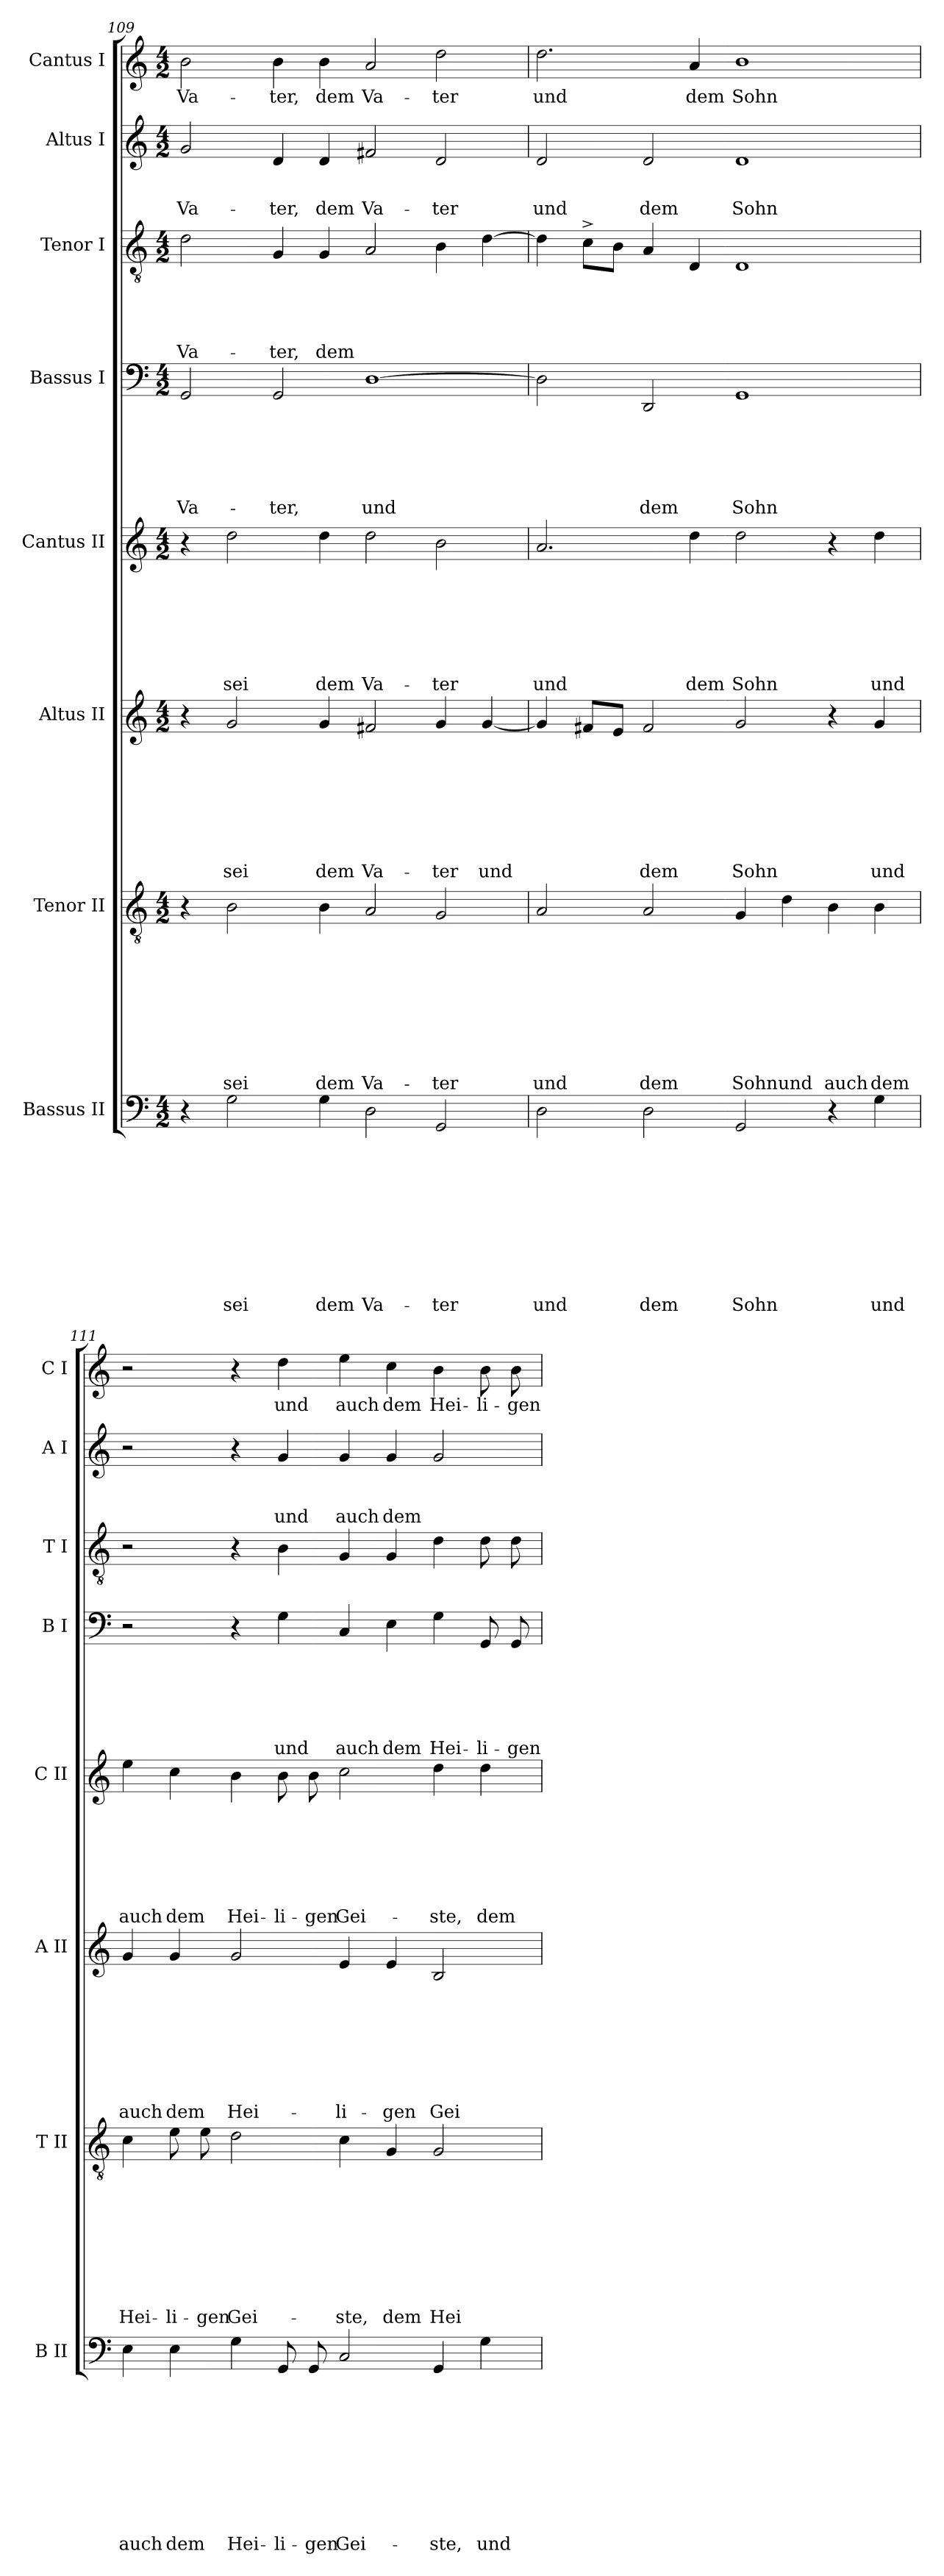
**kern	**text	**text	**text	**text	**text	**text	**text	**text	**text	**text	**kern	**text	**text	**text	**text	**text	**text	**text	**text	**text	**kern	**text	**text	**text	**text	**text	**text	**text	**text	**kern	**text	**text	**text	**text	**text	**text	**text	**kern	**text	**text	**text	**text	**text	**text	**kern	**text	**text	**text	**text	**text	**kern	**text	**text	**text	**kern	**text
*part8	*part8	*part8	*part8	*part8	*part8	*part8	*part8	*part8	*part8	*part8	*part7	*part7	*part7	*part7	*part7	*part7	*part7	*part7	*part7	*part7	*part6	*part6	*part6	*part6	*part6	*part6	*part6	*part6	*part6	*part5	*part5	*part5	*part5	*part5	*part5	*part5	*part5	*part4	*part4	*part4	*part4	*part4	*part4	*part4	*part3	*part3	*part3	*part3	*part3	*part3	*part2	*part2	*part2	*part2	*part1	*part1
*staff8	*staff8	*staff8	*staff8	*staff8	*staff8	*staff8	*staff8	*staff8	*staff8	*staff8	*staff7	*staff7	*staff7	*staff7	*staff7	*staff7	*staff7	*staff7	*staff7	*staff7	*staff6	*staff6	*staff6	*staff6	*staff6	*staff6	*staff6	*staff6	*staff6	*staff5	*staff5	*staff5	*staff5	*staff5	*staff5	*staff5	*staff5	*staff4	*staff4	*staff4	*staff4	*staff4	*staff4	*staff4	*staff3	*staff3	*staff3	*staff3	*staff3	*staff3	*staff2	*staff2	*staff2	*staff2	*staff1	*staff1
*I"Bassus II	*	*	*	*	*	*	*	*	*	*	*I"Tenor II	*	*	*	*	*	*	*	*	*	*I"Altus II	*	*	*	*	*	*	*	*	*I"Cantus II	*	*	*	*	*	*	*	*I"Bassus I	*	*	*	*	*	*	*I"Tenor I	*	*	*	*	*	*I"Altus I	*	*	*	*I"Cantus I	*
*I'B II	*	*	*	*	*	*	*	*	*	*	*I'T II	*	*	*	*	*	*	*	*	*	*I'A II	*	*	*	*	*	*	*	*	*I'C II	*	*	*	*	*	*	*	*I'B I	*	*	*	*	*	*	*I'T I	*	*	*	*	*	*I'A I	*	*	*	*I'C I	*
!!LO:LB:g=z
*clefF4	*	*	*	*	*	*	*	*	*	*	*clefGv2	*	*	*	*	*	*	*	*	*	*clefG2	*	*	*	*	*	*	*	*	*clefG2	*	*	*	*	*	*	*	*clefF4	*	*	*	*	*	*	*clefGv2	*	*	*	*	*	*clefG2	*	*	*	*clefG2	*
*k[]	*	*	*	*	*	*	*	*	*	*	*k[]	*	*	*	*	*	*	*	*	*	*k[]	*	*	*	*	*	*	*	*	*k[]	*	*	*	*	*	*	*	*k[]	*	*	*	*	*	*	*k[]	*	*	*	*	*	*k[]	*	*	*	*k[]	*
*C:	*	*	*	*	*	*	*	*	*	*	*C:	*	*	*	*	*	*	*	*	*	*C:	*	*	*	*	*	*	*	*	*C:	*	*	*	*	*	*	*	*C:	*	*	*	*	*	*	*C:	*	*	*	*	*	*C:	*	*	*	*C:	*
*M4/2	*	*	*	*	*	*	*	*	*	*	*M4/2	*	*	*	*	*	*	*	*	*	*M4/2	*	*	*	*	*	*	*	*	*M4/2	*	*	*	*	*	*	*	*M4/2	*	*	*	*	*	*	*M4/2	*	*	*	*	*	*M4/2	*	*	*	*M4/2	*
=109	=109	=109	=109	=109	=109	=109	=109	=109	=109	=109	=109	=109	=109	=109	=109	=109	=109	=109	=109	=109	=109	=109	=109	=109	=109	=109	=109	=109	=109	=109	=109	=109	=109	=109	=109	=109	=109	=109	=109	=109	=109	=109	=109	=109	=109	=109	=109	=109	=109	=109	=109	=109	=109	=109	=109	=109
!	!	!	!	!	!	!	!	!	!	!	!	!	!	!	!	!	!	!	!	!	!	!	!	!	!	!	!	!	!	!	!	!	!	!	!	!	!	!	!	!	!	!	!	!LO:LY:b	!	!	!	!	!	!LO:LY:b	!	!	!	!LO:LY:b	!	!LO:LY:b
4r	.	.	.	.	.	.	.	.	.	.	4r	.	.	.	.	.	.	.	.	.	4r	.	.	.	.	.	.	.	.	4r	.	.	.	.	.	.	.	2GG/	.	.	.	.	.	Va-	2d\	.	.	.	.	Va-	2g/	.	.	Va-	2b\	Va-
!	!	!	!	!	!	!	!	!	!	!LO:LY:b	!	!	!	!	!	!	!	!	!	!LO:LY:b	!	!	!	!	!	!	!	!	!LO:LY:b	!	!	!	!	!	!	!	!LO:LY:b	!	!	!	!	!	!	!	!	!	!	!	!	!	!	!	!	!	!	!
2G\	.	.	.	.	.	.	.	.	.	sei	2B\	.	.	.	.	.	.	.	.	sei	2g/	.	.	.	.	.	.	.	sei	2dd\	.	.	.	.	.	.	sei	.	.	.	.	.	.	.	.	.	.	.	.	.	.	.	.	.	.	.
!	!	!	!	!	!	!	!	!	!	!	!	!	!	!	!	!	!	!	!	!	!	!	!	!	!	!	!	!	!	!	!	!	!	!	!	!	!	!	!	!	!	!	!	!LO:LY:b	!	!	!	!	!	!LO:LY:b	!	!	!	!LO:LY:b	!	!LO:LY:b
.	.	.	.	.	.	.	.	.	.	.	.	.	.	.	.	.	.	.	.	.	.	.	.	.	.	.	.	.	.	.	.	.	.	.	.	.	.	2GG/	.	.	.	.	.	-ter,	4G/	.	.	.	.	-ter,	4d/	.	.	-ter,	4b\	-ter,
!	!	!	!	!	!	!	!	!	!	!LO:LY:b:rj	!	!	!	!	!	!	!	!	!	!LO:LY:b:rj	!	!	!	!	!	!	!	!	!LO:LY:b:rj	!	!	!	!	!	!	!	!LO:LY:b:rj	!	!	!	!	!	!	!	!	!	!	!	!	!LO:LY:b	!	!	!	!LO:LY:b	!	!LO:LY:b
4G\	.	.	.	.	.	.	.	.	.	dem	4B\	.	.	.	.	.	.	.	.	dem	4g/	.	.	.	.	.	.	.	dem	4dd\	.	.	.	.	.	.	dem	.	.	.	.	.	.	.	4G/	.	.	.	.	dem	4d/	.	.	dem	4b\	dem
!	!	!	!	!	!	!	!	!	!	!LO:LY:b:rj	!	!	!	!	!	!	!	!	!	!LO:LY:b:rj	!	!	!	!	!	!	!	!	!LO:LY:b:rj	!	!	!	!	!	!	!	!LO:LY:b:rj	!	!	!	!	!	!	!LO:LY:b	!	!	!	!	!	!	!	!	!	!LO:LY:b	!	!LO:LY:b
2D\	.	.	.	.	.	.	.	.	.	Va-	2A/	.	.	.	.	.	.	.	.	Va-	2f#X/	.	.	.	.	.	.	.	Va-	2dd\	.	.	.	.	.	.	Va-	[>1D	.	.	.	.	.	und	2A/	.	.	.	.	.	2f#X/	.	.	Va-	2a/	Va-
!	!	!	!	!	!	!	!	!	!	!LO:LY:b	!	!	!	!	!	!	!	!	!	!LO:LY:b	!	!	!	!	!	!	!	!	!LO:LY:b	!	!	!	!	!	!	!	!LO:LY:b	!	!	!	!	!	!	!	!	!	!	!	!	!	!	!	!	!LO:LY:b	!	!LO:LY:b
2GG/	.	.	.	.	.	.	.	.	.	-ter	2G/	.	.	.	.	.	.	.	.	-ter	4g/	.	.	.	.	.	.	.	-ter	2b\	.	.	.	.	.	.	-ter	.	.	.	.	.	.	.	4B\	.	.	.	.	.	2d/	.	.	-ter	2dd\	-ter
!	!	!	!	!	!	!	!	!	!	!	!	!	!	!	!	!	!	!	!	!	!	!	!	!	!	!	!	!	!LO:LY:b	!	!	!	!	!	!	!	!	!	!	!	!	!	!	!	!	!	!	!	!	!	!	!	!	!	!	!
.	.	.	.	.	.	.	.	.	.	.	.	.	.	.	.	.	.	.	.	.	[<4g/	.	.	.	.	.	.	.	und	.	.	.	.	.	.	.	.	.	.	.	.	.	.	.	[>4d\	.	.	.	.	.	.	.	.	.	.	.
=110	=110	=110	=110	=110	=110	=110	=110	=110	=110	=110	=110	=110	=110	=110	=110	=110	=110	=110	=110	=110	=110	=110	=110	=110	=110	=110	=110	=110	=110	=110	=110	=110	=110	=110	=110	=110	=110	=110	=110	=110	=110	=110	=110	=110	=110	=110	=110	=110	=110	=110	=110	=110	=110	=110	=110	=110
!	!	!	!	!	!	!	!	!	!	!LO:LY:b	!	!	!	!	!	!	!	!	!	!LO:LY:b	!	!	!	!	!	!	!	!	!	!	!	!	!	!	!	!	!LO:LY:b	!	!	!	!	!	!	!	!	!	!	!	!	!	!	!	!	!LO:LY:b	!	!LO:LY:b
2D\	.	.	.	.	.	.	.	.	.	und	2A/	.	.	.	.	.	.	.	.	und	4g/]	.	.	.	.	.	.	.	.	2.a/	.	.	.	.	.	.	und	2D\]	.	.	.	.	.	.	4d\]	.	.	.	.	.	2d/	.	.	und	2.dd\	und
.	.	.	.	.	.	.	.	.	.	.	.	.	.	.	.	.	.	.	.	.	8f#X/L	.	.	.	.	.	.	.	.	.	.	.	.	.	.	.	.	.	.	.	.	.	.	.	8c^>\L	.	.	.	.	.	.	.	.	.	.	.
.	.	.	.	.	.	.	.	.	.	.	.	.	.	.	.	.	.	.	.	.	8e/J	.	.	.	.	.	.	.	.	.	.	.	.	.	.	.	.	.	.	.	.	.	.	.	8B\J	.	.	.	.	.	.	.	.	.	.	.
!	!	!	!	!	!	!	!	!	!	!LO:LY:b	!	!	!	!	!	!	!	!	!	!LO:LY:b	!	!	!	!	!	!	!	!	!LO:LY:b	!	!	!	!	!	!	!	!	!	!	!	!	!	!	!LO:LY:b	!	!	!	!	!	!	!	!	!	!LO:LY:b	!	!
2D\	.	.	.	.	.	.	.	.	.	dem	2A/	.	.	.	.	.	.	.	.	dem	2f#/	.	.	.	.	.	.	.	dem	.	.	.	.	.	.	.	.	2DD/	.	.	.	.	.	dem	4A/	.	.	.	.	.	2d/	.	.	dem	.	.
!	!	!	!	!	!	!	!	!	!	!	!	!	!	!	!	!	!	!	!	!	!	!	!	!	!	!	!	!	!	!	!	!	!	!	!	!	!LO:LY:b	!	!	!	!	!	!	!	!	!	!	!	!	!	!	!	!	!	!	!LO:LY:b
.	.	.	.	.	.	.	.	.	.	.	.	.	.	.	.	.	.	.	.	.	.	.	.	.	.	.	.	.	.	4dd\	.	.	.	.	.	.	dem	.	.	.	.	.	.	.	4D/	.	.	.	.	.	.	.	.	.	4a/	dem
!	!	!	!	!	!	!	!	!	!	!LO:LY:b	!	!	!	!	!	!	!	!	!	!LO:LY:b	!	!	!	!	!	!	!	!	!LO:LY:b	!	!	!	!	!	!	!	!LO:LY:b	!	!	!	!	!	!	!LO:LY:b	!	!	!	!	!	!	!	!	!	!LO:LY:b	!	!LO:LY:b
2GG/	.	.	.	.	.	.	.	.	.	Sohn	4G/	.	.	.	.	.	.	.	.	Sohn	2g/	.	.	.	.	.	.	.	Sohn	2dd\	.	.	.	.	.	.	Sohn	1GG	.	.	.	.	.	Sohn	1D	.	.	.	.	.	1d	.	.	Sohn	1b	Sohn
!	!	!	!	!	!	!	!	!	!	!	!	!	!	!	!	!	!	!	!	!LO:LY:b	!	!	!	!	!	!	!	!	!	!	!	!	!	!	!	!	!	!	!	!	!	!	!	!	!	!	!	!	!	!	!	!	!	!	!	!
.	.	.	.	.	.	.	.	.	.	.	4d\	.	.	.	.	.	.	.	.	und	.	.	.	.	.	.	.	.	.	.	.	.	.	.	.	.	.	.	.	.	.	.	.	.	.	.	.	.	.	.	.	.	.	.	.	.
!	!	!	!	!	!	!	!	!	!	!	!	!	!	!	!	!	!	!	!	!LO:LY:b	!	!	!	!	!	!	!	!	!	!	!	!	!	!	!	!	!	!	!	!	!	!	!	!	!	!	!	!	!	!	!	!	!	!	!	!
4r	.	.	.	.	.	.	.	.	.	.	4B\	.	.	.	.	.	.	.	.	auch	4r	.	.	.	.	.	.	.	.	4r	.	.	.	.	.	.	.	.	.	.	.	.	.	.	.	.	.	.	.	.	.	.	.	.	.	.
!	!	!	!	!	!	!	!	!	!	!LO:LY:b	!	!	!	!	!	!	!	!	!	!LO:LY:b	!	!	!	!	!	!	!	!	!LO:LY:b	!	!	!	!	!	!	!	!LO:LY:b	!	!	!	!	!	!	!	!	!	!	!	!	!	!	!	!	!	!	!
4G\	.	.	.	.	.	.	.	.	.	und	4B\	.	.	.	.	.	.	.	.	dem	4g/	.	.	.	.	.	.	.	und	4dd\	.	.	.	.	.	.	und	.	.	.	.	.	.	.	.	.	.	.	.	.	.	.	.	.	.	.
=111	=111	=111	=111	=111	=111	=111	=111	=111	=111	=111	=111	=111	=111	=111	=111	=111	=111	=111	=111	=111	=111	=111	=111	=111	=111	=111	=111	=111	=111	=111	=111	=111	=111	=111	=111	=111	=111	=111	=111	=111	=111	=111	=111	=111	=111	=111	=111	=111	=111	=111	=111	=111	=111	=111	=111	=111
!	!	!	!	!	!	!	!	!	!	!LO:LY:b	!	!	!	!	!	!	!	!	!	!LO:LY:b	!	!	!	!	!	!	!	!	!LO:LY:b	!	!	!	!	!	!	!	!LO:LY:b	!	!	!	!	!	!	!	!	!	!	!	!	!	!	!	!	!	!	!
4E\	.	.	.	.	.	.	.	.	.	auch	4c\	.	.	.	.	.	.	.	.	Hei-	4g/	.	.	.	.	.	.	.	auch	4ee\	.	.	.	.	.	.	auch	2r	.	.	.	.	.	.	2r	.	.	.	.	.	2r	.	.	.	2r	.
!	!	!	!	!	!	!	!	!	!	!LO:LY:b	!	!	!	!	!	!	!	!	!	!LO:LY:b	!	!	!	!	!	!	!	!	!LO:LY:b	!	!	!	!	!	!	!	!LO:LY:b	!	!	!	!	!	!	!	!	!	!	!	!	!	!	!	!	!	!	!
4E\	.	.	.	.	.	.	.	.	.	dem	8e\	.	.	.	.	.	.	.	.	-li-	4g/	.	.	.	.	.	.	.	dem	4cc\	.	.	.	.	.	.	dem	.	.	.	.	.	.	.	.	.	.	.	.	.	.	.	.	.	.	.
!	!	!	!	!	!	!	!	!	!	!	!	!	!	!	!	!	!	!	!	!LO:LY:b	!	!	!	!	!	!	!	!	!	!	!	!	!	!	!	!	!	!	!	!	!	!	!	!	!	!	!	!	!	!	!	!	!	!	!	!
.	.	.	.	.	.	.	.	.	.	.	8e\	.	.	.	.	.	.	.	.	-gen	.	.	.	.	.	.	.	.	.	.	.	.	.	.	.	.	.	.	.	.	.	.	.	.	.	.	.	.	.	.	.	.	.	.	.	.
!	!	!	!	!	!	!	!	!	!	!LO:LY:b	!	!	!	!	!	!	!	!	!	!LO:LY:b	!	!	!	!	!	!	!	!	!LO:LY:b	!	!	!	!	!	!	!	!LO:LY:b	!	!	!	!	!	!	!	!	!	!	!	!	!	!	!	!	!	!	!
4G\	.	.	.	.	.	.	.	.	.	Hei-	2d\	.	.	.	.	.	.	.	.	Gei-	2g/	.	.	.	.	.	.	.	Hei-	4b\	.	.	.	.	.	.	Hei-	4r	.	.	.	.	.	.	4r	.	.	.	.	.	4r	.	.	.	4r	.
!	!	!	!	!	!	!	!	!	!	!LO:LY:b	!	!	!	!	!	!	!	!	!	!	!	!	!	!	!	!	!	!	!	!	!	!	!	!	!	!	!LO:LY:b	!	!	!	!	!	!	!LO:LY:b	!	!	!	!	!	!	!	!	!	!LO:LY:b	!	!LO:LY:b
8GG/	.	.	.	.	.	.	.	.	.	-li-	.	.	.	.	.	.	.	.	.	.	.	.	.	.	.	.	.	.	.	8b\	.	.	.	.	.	.	-li-	4G\	.	.	.	.	.	und	4B\	.	.	.	.	.	4g/	.	.	und	4dd\	und
!	!	!	!	!	!	!	!	!	!	!LO:LY:b	!	!	!	!	!	!	!	!	!	!	!	!	!	!	!	!	!	!	!	!	!	!	!	!	!	!	!LO:LY:b	!	!	!	!	!	!	!	!	!	!	!	!	!	!	!	!	!	!	!
8GG/	.	.	.	.	.	.	.	.	.	-gen	.	.	.	.	.	.	.	.	.	.	.	.	.	.	.	.	.	.	.	8b\	.	.	.	.	.	.	-gen	.	.	.	.	.	.	.	.	.	.	.	.	.	.	.	.	.	.	.
!	!	!	!	!	!	!	!	!	!	!LO:LY:b	!	!	!	!	!	!	!	!	!	!LO:LY:b	!	!	!	!	!	!	!	!	!LO:LY:b	!	!	!	!	!	!	!	!LO:LY:b	!	!	!	!	!	!	!LO:LY:b	!	!	!	!	!	!	!	!	!	!LO:LY:b	!	!LO:LY:b
2C/	.	.	.	.	.	.	.	.	.	Gei-	4c\	.	.	.	.	.	.	.	.	-ste,	4e/	.	.	.	.	.	.	.	-li-	2cc\	.	.	.	.	.	.	Gei-	4C/	.	.	.	.	.	auch	4G/	.	.	.	.	.	4g/	.	.	auch	4ee\	auch
!	!	!	!	!	!	!	!	!	!	!	!	!	!	!	!	!	!	!	!	!LO:LY:b	!	!	!	!	!	!	!	!	!LO:LY:b	!	!	!	!	!	!	!	!	!	!	!	!	!	!	!LO:LY:b	!	!	!	!	!	!	!	!	!	!LO:LY:b	!	!LO:LY:b
.	.	.	.	.	.	.	.	.	.	.	4G/	.	.	.	.	.	.	.	.	dem	4e/	.	.	.	.	.	.	.	-gen	.	.	.	.	.	.	.	.	4E\	.	.	.	.	.	dem	4G/	.	.	.	.	.	4g/	.	.	dem	4cc\	dem
!	!	!	!	!	!	!	!	!	!	!LO:LY:b	!	!	!	!	!	!	!	!	!	!LO:LY:b	!	!	!	!	!	!	!	!	!LO:LY:b	!	!	!	!	!	!	!	!LO:LY:b	!	!	!	!	!	!	!LO:LY:b	!	!	!	!	!	!	!	!	!	!	!	!LO:LY:b
4GG/	.	.	.	.	.	.	.	.	.	-ste,	2G/	.	.	.	.	.	.	.	.	Hei-	2B/	.	.	.	.	.	.	.	Gei-	4dd\	.	.	.	.	.	.	-ste,	4G\	.	.	.	.	.	Hei-	4d\	.	.	.	.	.	2g/	.	.	.	4b\	Hei-
!	!	!	!	!	!	!	!	!	!	!LO:LY:b	!	!	!	!	!	!	!	!	!	!	!	!	!	!	!	!	!	!	!	!	!	!	!	!	!	!	!LO:LY:b	!	!	!	!	!	!	!LO:LY:b	!	!	!	!	!	!	!	!	!	!	!	!LO:LY:b
4G\	.	.	.	.	.	.	.	.	.	und	.	.	.	.	.	.	.	.	.	.	.	.	.	.	.	.	.	.	.	4dd\	.	.	.	.	.	.	dem	8GG/	.	.	.	.	.	-li-	8d\	.	.	.	.	.	.	.	.	.	8b\	-li-
!	!	!	!	!	!	!	!	!	!	!	!	!	!	!	!	!	!	!	!	!	!	!	!	!	!	!	!	!	!	!	!	!	!	!	!	!	!	!	!	!	!	!	!	!LO:LY:b	!	!	!	!	!	!	!	!	!	!	!	!LO:LY:b
.	.	.	.	.	.	.	.	.	.	.	.	.	.	.	.	.	.	.	.	.	.	.	.	.	.	.	.	.	.	.	.	.	.	.	.	.	.	8GG/	.	.	.	.	.	-gen	8d\	.	.	.	.	.	.	.	.	.	8b\	-gen
=	=	=	=	=	=	=	=	=	=	=	=	=	=	=	=	=	=	=	=	=	=	=	=	=	=	=	=	=	=	=	=	=	=	=	=	=	=	=	=	=	=	=	=	=	=	=	=	=	=	=	=	=	=	=	=	=
*-	*-	*-	*-	*-	*-	*-	*-	*-	*-	*-	*-	*-	*-	*-	*-	*-	*-	*-	*-	*-	*-	*-	*-	*-	*-	*-	*-	*-	*-	*-	*-	*-	*-	*-	*-	*-	*-	*-	*-	*-	*-	*-	*-	*-	*-	*-	*-	*-	*-	*-	*-	*-	*-	*-	*-	*-
